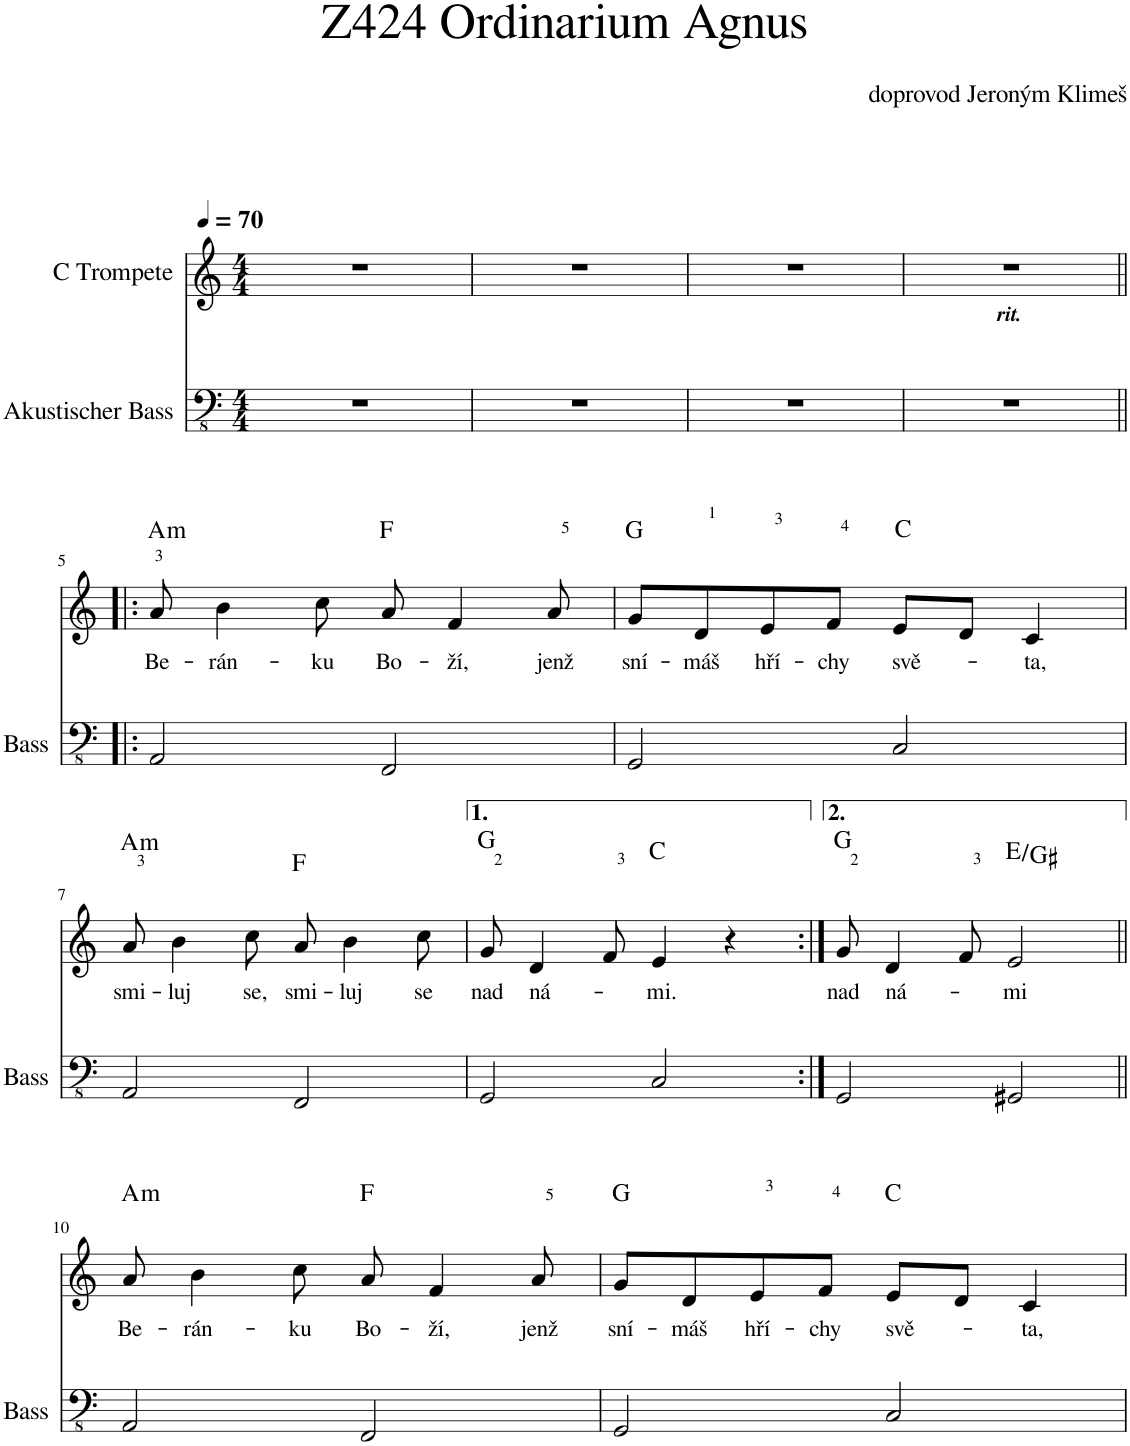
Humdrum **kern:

**kern	**kern	**text	**harte
*part2	*part1	*part1	*part1
*staff2	*staff1	*staff1	*
*I"Akustischer Bass	*I"C Trompete	*	*
*I'Bass	*I'Tpt	*	*
*clefFv4	*clefG2	*	*
*k[]	*k[]	*	*
*M4/4	*M4/4	*	*
*MM70	*MM70	*	*
=1	=1	=1	=1
1r	1r	.	.
=2	=2	=2	=2
1r	1r	.	.
=3	=3	=3	=3
1r	1r	.	.
=4	=4	=4	=4
*	*^	*	*
1r	1r	2ryy	.	.
!	!	!LO:TX:b:Bi:t=rit.	!	!
.	.	2ryy	.	.
!!LO:LB:g=z
=5!|:	=5!|:	=5!|:	=5!|:	=5!|:
!	!	!	!LO:LY:b	!LO:H:kt=m
*	*v	*v	*	*
2AAA/	8a/	Be-	A:min
!	!	!LO:LY:b	!
.	4b\	-rán-	.
!	!	!LO:LY:b	!
.	8cc\	-ku	.
!	!	!LO:LY:b	!
2FFF/	8a/	Bo-	F:maj
!	!	!LO:LY:b	!
.	4f/	-ží,	.
!	!	!LO:LY:b	!
.	8a/	jenž	.
=6	=6	=6	=6
!	!	!LO:LY:b	!
2GGG/	8g/L	sní-	G:maj
!	!	!LO:LY:b	!
.	8d/	-máš	.
!	!	!LO:LY:b	!
.	8e/	hří-	.
!	!	!LO:LY:b	!
.	8f/J	-chy	.
!	!	!LO:LY:b	!
2CC/	8e/L	svě-	C:maj
.	8d/J	.	.
!	!	!LO:LY:b	!
.	4c/	-ta,	.
!!LO:LB:g=z
=7	=7	=7	=7
!	!	!LO:LY:b	!LO:H:kt=m
2AAA/	8a/	smi-	A:min
!	!	!LO:LY:b	!
.	4b\	-luj	.
!	!	!LO:LY:b	!
.	8cc\	se,	.
!	!	!LO:LY:b	!
2FFF/	8a/	smi-	F:maj
!	!	!LO:LY:b	!
.	4b\	-luj	.
!	!	!LO:LY:b	!
.	8cc\	se	.
=8	=8	=8	=8
!	!	!LO:LY:b	!
2GGG/	8g/	nad	G:maj
!	!	!LO:LY:b	!
.	4d/	ná-	.
.	8f/	.	.
!	!	!LO:LY:b	!
2CC/	4e/	-mi.	C:maj
.	4r	.	.
=9:|!	=9:|!	=9:|!	=9:|!
!	!	!LO:LY:b	!
2GGG/	8g/	nad	G:maj
!	!	!LO:LY:b	!
.	4d/	ná-	.
.	8f/	.	.
!	!	!LO:LY:b	!
2GGG#X/	2e/	-mi	E:maj/3
!!LO:LB:g=z
=10||	=10||	=10||	=10||
!	!	!LO:LY:b	!LO:H:kt=m
2AAA/	8a/	Be-	A:min
!	!	!LO:LY:b	!
.	4b\	-rán-	.
!	!	!LO:LY:b	!
.	8cc\	-ku	.
!	!	!LO:LY:b	!
2FFF/	8a/	Bo-	F:maj
!	!	!LO:LY:b	!
.	4f/	-ží,	.
!	!	!LO:LY:b	!
.	8a/	jenž	.
=11	=11	=11	=11
!	!	!LO:LY:b	!
2GGG/	8g/L	sní-	G:maj
!	!	!LO:LY:b	!
.	8d/	-máš	.
!	!	!LO:LY:b	!
.	8e/	hří-	.
!	!	!LO:LY:b	!
.	8f/J	-chy	.
!	!	!LO:LY:b	!
2CC/	8e/L	svě-	C:maj
.	8d/J	.	.
!	!	!LO:LY:b	!
.	4c/	-ta,	.
=	=	=	=
*-	*-	*-	*-
